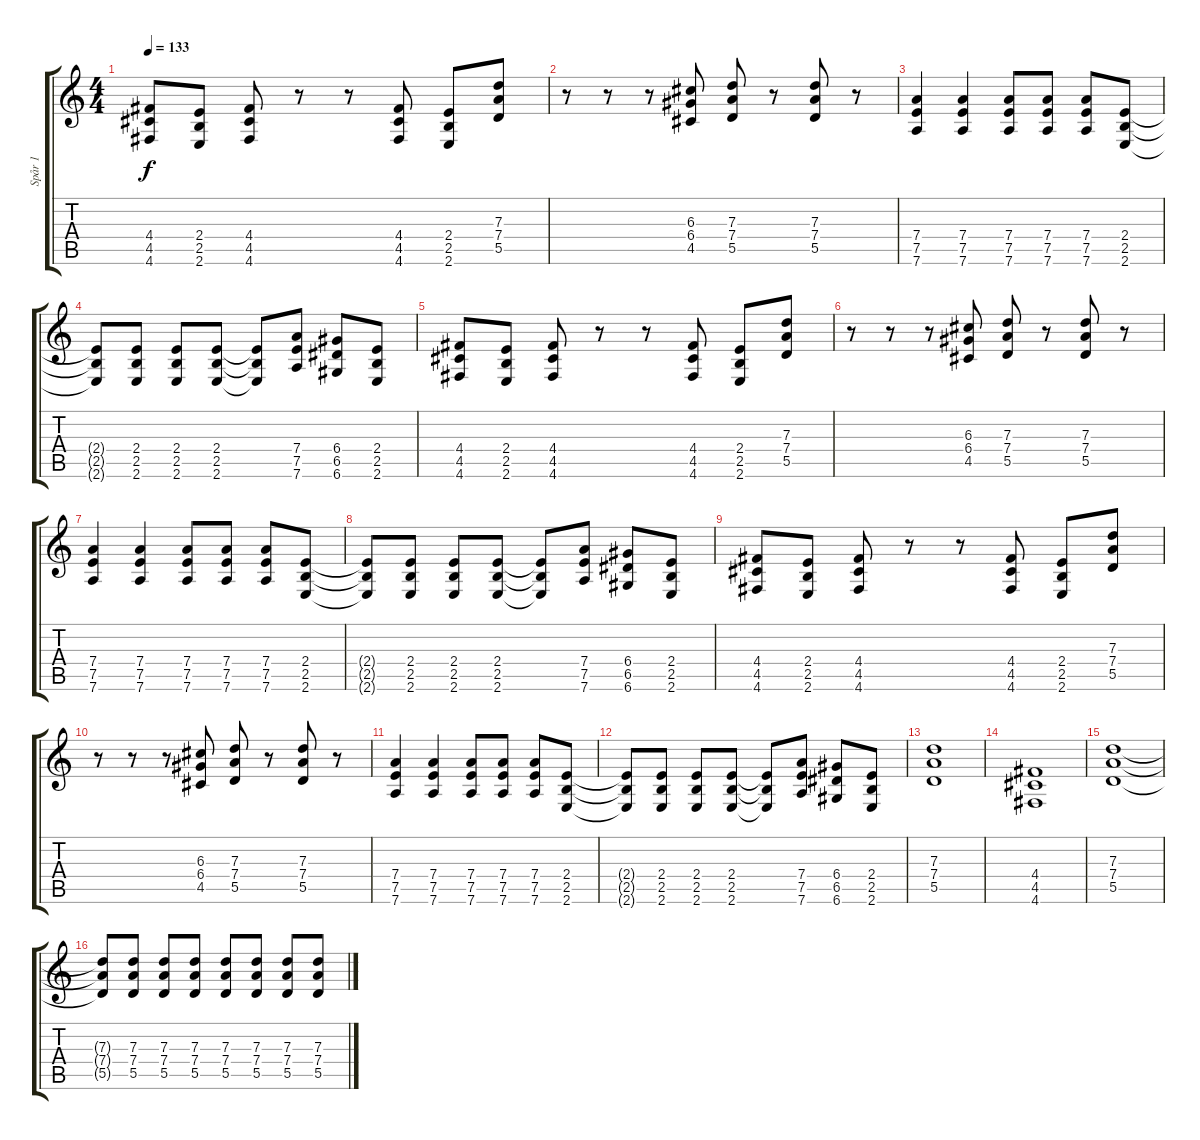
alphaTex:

\track ("Spår 1" "Spår 1") {instrument distortionguitar}
\staff {score tabs}
\tuning (E4 B3 G3 D3 A2 D2) {hide}
\ts (4 4)
\tempo 133
\clef g2
\ks c
(4.4 4.5 4.6).8{dy f} (2.4 2.5 2.6).8 (4.4 4.5 4.6).8 r.8 r.8 (4.4 4.5 4.6).8 (2.4 2.5 2.6).8 (7.3 7.4 5.5).8 |
r.8 r.8 r.8 (6.3 6.4 4.5).8 (7.3 7.4 5.5).8 r.8 (7.3 7.4 5.5).8 r.8 |
(7.4 7.5 7.6).4 (7.4 7.5 7.6).4 (7.4 7.5 7.6).8 (7.4 7.5 7.6).8 (7.4 7.5 7.6).8 (2.4 2.5 2.6).8 |
(2.4{t} 2.5{t} 2.6{t}).8 (2.4 2.5 2.6).8 (2.4 2.5 2.6).8 (2.4 2.5 2.6).8 (2.4{t} 2.5{t} 2.6{t}).8 (7.4 7.5 7.6).8 (6.4 6.5 6.6).8 (2.4 2.5 2.6).8 |
(4.4 4.5 4.6).8 (2.4 2.5 2.6).8 (4.4 4.5 4.6).8 r.8 r.8 (4.4 4.5 4.6).8 (2.4 2.5 2.6).8 (7.3 7.4 5.5).8 |
r.8 r.8 r.8 (6.3 6.4 4.5).8 (7.3 7.4 5.5).8 r.8 (7.3 7.4 5.5).8 r.8 |
(7.4 7.5 7.6).4 (7.4 7.5 7.6).4 (7.4 7.5 7.6).8 (7.4 7.5 7.6).8 (7.4 7.5 7.6).8 (2.4 2.5 2.6).8 |
(2.4{t} 2.5{t} 2.6{t}).8 (2.4 2.5 2.6).8 (2.4 2.5 2.6).8 (2.4 2.5 2.6).8 (2.4{t} 2.5{t} 2.6{t}).8 (7.4 7.5 7.6).8 (6.4 6.5 6.6).8 (2.4 2.5 2.6).8 |
(4.4 4.5 4.6).8 (2.4 2.5 2.6).8 (4.4 4.5 4.6).8 r.8 r.8 (4.4 4.5 4.6).8 (2.4 2.5 2.6).8 (7.3 7.4 5.5).8 |
r.8 r.8 r.8 (6.3 6.4 4.5).8 (7.3 7.4 5.5).8 r.8 (7.3 7.4 5.5).8 r.8 |
(7.4 7.5 7.6).4 (7.4 7.5 7.6).4 (7.4 7.5 7.6).8 (7.4 7.5 7.6).8 (7.4 7.5 7.6).8 (2.4 2.5 2.6).8 |
(2.4{t} 2.5{t} 2.6{t}).8 (2.4 2.5 2.6).8 (2.4 2.5 2.6).8 (2.4 2.5 2.6).8 (2.4{t} 2.5{t} 2.6{t}).8 (7.4 7.5 7.6).8 (6.4 6.5 6.6).8 (2.4 2.5 2.6).8 |
(7.3 7.4 5.5).1 |
(4.4 4.5 4.6).1 |
(7.3 7.4 5.5).1 |
(7.3{t} 7.4{t} 5.5{t}).8 (7.3 7.4 5.5).8 (7.3 7.4 5.5).8 (7.3 7.4 5.5).8 (7.3 7.4 5.5).8 (7.3 7.4 5.5).8 (7.3 7.4 5.5).8 (7.3 7.4 5.5).8
